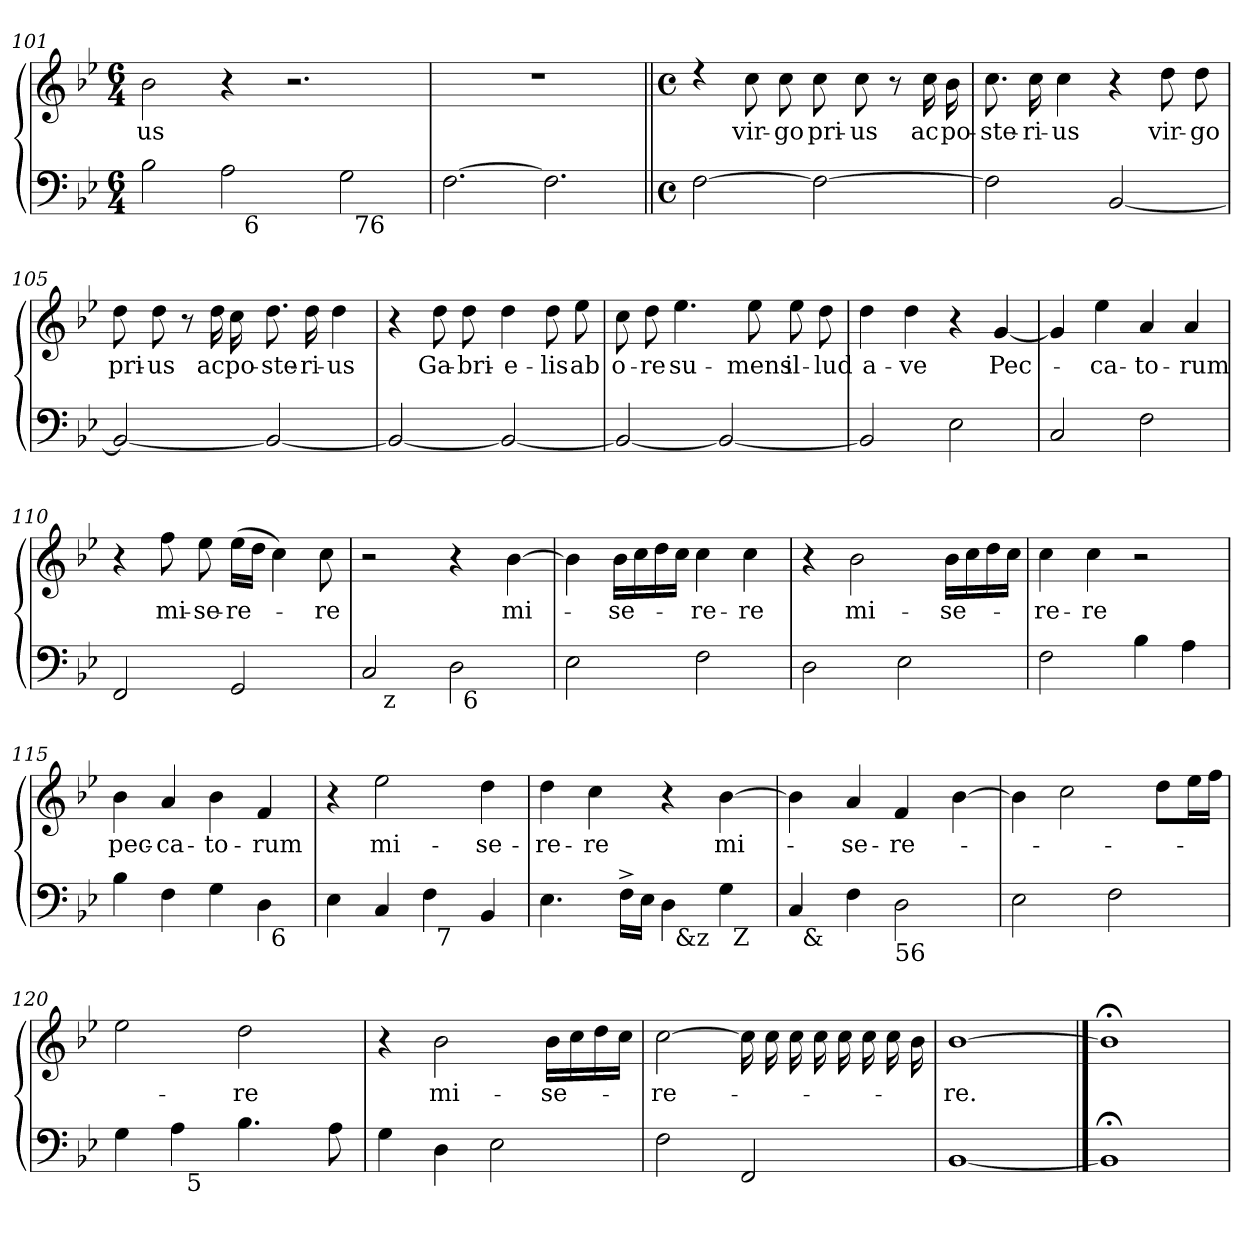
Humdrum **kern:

**kern	**kern	**text
*part2	*part1	*part1
*staff2	*staff1	*staff1
!!LO:LB:g=z
*clefF4	*clefG2	*
*k[b-e-]	*k[b-e-]	*
*B-:	*B-:	*
*M6/4	*M6/4	*
=101	=101	=101
!	!	!LO:LY:b
*^	*	*
*	*^	*	*
2B-\	2ryy	1ryy	2b-\	-us
2A\	16ryy	.	4r	.
!	!LO:TX:b:t=6	!	!	!
.	2...ryy	.	.	.
.	.	.	2.r	.
2G\	.	32ryy	.	.
!	!	!LO:TX:b:t=76	!	!
.	.	4...ryy	.	.
=102	=102	=102	=102	=102
!	!	!	!LO:N:vis=1	!
*v	*v	*v	*	*
[>2.F\	1.r	.
2.F\]	.	.
=103||	=103||	=103||
*M4/4	*M4/4	*
*met(c)	*met(c)	*
[>2F\	4rdd	.
!	!	!LO:LY:b
.	8cc\	vir-
!	!	!LO:LY:b:rj
.	8cc\	-go
!	!	!LO:LY:b
2F\_	8cc\	pri-
!	!	!LO:LY:b
.	8cc\	-us
.	8r	.
!	!	!LO:LY:b
.	16cc\	ac
!	!	!LO:LY:b
.	16b-\	po-
=104	=104	=104
!	!	!LO:LY:b
2F\]	8.cc\	-ste-
!	!	!LO:LY:b
.	16cc\	-ri-
!	!	!LO:LY:b:rj
.	4cc\	-us
[<2BB-/	4r	.
!	!	!LO:LY:b
.	8dd\	vir-
!	!	!LO:LY:b:rj
.	8dd\	-go
=105	=105	=105
!	!	!LO:LY:b
2BB-/_	8dd\	pri-
!	!	!LO:LY:b:rj
.	8dd\	-us
.	8r	.
!	!	!LO:LY:b
.	16dd\	ac
!	!	!LO:LY:b
.	16cc\	po-
!	!	!LO:LY:b:rj
2BB-/_	8.dd\	-ste-
!	!	!LO:LY:b
.	16dd\	-ri-
!	!	!LO:LY:b:rj
.	4dd\	-us
!!LO:LB:g=z
=106	=106	=106
2BB-/_	4r	.
!	!	!LO:LY:b
.	8dd\	Ga-
!	!	!LO:LY:b
.	8dd\	-bri-
!	!	!LO:LY:b
2BB-/_	4dd\	-e-
!	!	!LO:LY:b
.	8dd\	-lis
!	!	!LO:LY:b
.	8ee-\	ab
=107	=107	=107
!	!	!LO:LY:b
2BB-/_	8cc\	o-
!	!	!LO:LY:b
.	8dd\	-re
!	!	!LO:LY:b
.	4.ee-\	su-
2BB-/_	.	.
!	!	!LO:LY:b
.	8ee-\	-mens
!	!	!LO:LY:b
.	8ee-\	il-
!	!	!LO:LY:b:rj
.	8dd\	-lud
=108	=108	=108
!	!	!LO:LY:b
2BB-/]	4dd\	a-
!	!	!LO:LY:b
.	4dd\	-ve
2E-\	4r	.
!	!	!LO:LY:b
.	[<4g/	Pec-
=109	=109	=109
2C/	4g/]	.
!	!	!LO:LY:b
.	4ee-\	-ca-
!	!	!LO:LY:b
2F\	4a/	-to-
!	!	!LO:LY:b
.	4a/	-rum
=110	=110	=110
2FF/	4r	.
!	!	!LO:LY:b
.	8ff\	mi-
!	!	!LO:LY:b
.	8ee-\	-se-
!	!	!LO:LY:b
2GG/	(>16ee-\LL	-re-
.	16dd\JJ	.
.	4cc\)	.
!	!	!LO:LY:b
.	8cc\	-re
!!LO:LB:g=z
=111	=111	=111
*^	*	*
*	*^	*	*
2C/	16ryy	2ryy	2r	.
!	!LO:TX:b:t=z	!	!	!
.	2...ryy	.	.	.
2D\	.	32ryy	4r	.
!	!	!LO:TX:b:t=6	!	!
.	.	4...ryy	.	.
!	!	!	!	!LO:LY:b
.	.	.	[>4b-\	mi-
*v	*v	*v	*	*
=112	=112	=112
2E-\	4b-\]	.
!	!	!LO:LY:b
.	16b-\LL	-se-
.	16cc\	.
.	16dd\	.
.	16cc\JJ	.
!	!	!LO:LY:b
2F\	4cc\	-re-
!	!	!LO:LY:b
.	4cc\	-re
=113	=113	=113
2D\	4r	.
!	!	!LO:LY:b
.	2b-\	mi-
2E-\	.	.
!	!	!LO:LY:b
.	16b-\LL	-se-
.	16cc\	.
.	16dd\	.
.	16cc\JJ	.
=114	=114	=114
!	!	!LO:LY:b
2F\	4cc\	-re-
!	!	!LO:LY:b
.	4cc\	-re
4B-\	2r	.
4A\	.	.
=115	=115	=115
!	!	!LO:LY:b
*^	*	*
4B-\	2ryy	4b-\	pec-
!	!	!	!LO:LY:b
4F\	.	4a/	-ca-
!	!	!	!LO:LY:b
4G\	4ryy	4b-\	-to-
!	!	!	!LO:LY:b
4D\	32ryy	4f/	-rum
!	!LO:TX:b:t=6	!	!
.	8..ryy	.	.
!!LO:LB:g=z
=116	=116	=116	=116
4E-\	2ryy	4r	.
!	!	!	!LO:LY:b
4C/	.	2ee-\	mi-
4F\	32ryy	.	.
!	!LO:TX:b:t=7	!	!
.	4...ryy	.	.
!	!	!	!LO:LY:b
4BB-/	.	4dd\	-se-
=117	=117	=117	=117
!	!	!	!LO:LY:b
*	*^	*	*
4.E-\	2ryy	2ryy	4dd\	-re-
!	!	!	!	!LO:LY:b
.	.	.	4cc\	-re
16F^>\LL	.	.	.	.
16E-\JJ	.	.	.	.
4D\	32ryy	4ryy	4r	.
!	!LO:TX:b:t=&z	!	!	!
.	4...ryy	.	.	.
!	!	!	!	!LO:LY:b
4G\	.	32ryy	[>4b-\	mi-
!	!	!LO:TX:b:t=Z	!	!
.	.	8..ryy	.	.
*	*v	*v	*	*
=118	=118	=118	=118
4C/	32ryy	4b-\]	.
!	!LO:TX:b:t=&	!	!
.	2ryy	.	.
!	!	!	!LO:LY:b
4F\	.	4a/	-se-
!LO:TX:b:t=56	!	!	!
!	!	!	!LO:LY:b
2D\	.	4f/	-re-
.	4...ryy	.	.
.	.	[>4b-\	.
*v	*v	*	*
=119	=119	=119
2E-\	4b-\]	.
.	2cc\	.
2F\	.	.
.	8dd\L	.
.	16ee-\L	.
.	16ff\JJ	.
=120	=120	=120
*^	*	*
4G\	4ryy	2ee-\	.
4A\	32ryy	.	.
!	!LO:TX:b:t=5	!	!
.	2ryy	.	.
!	!	!	!LO:LY:b
4.B-\	.	2dd\	-re
.	8..ryy	.	.
8A\	.	.	.
*v	*v	*	*
!!LO:LB:g=z
=121	=121	=121
4G\	4r	.
!	!	!LO:LY:b
4D\	2b-\	mi-
2E-\	.	.
!	!	!LO:LY:b
.	16b-\LL	-se-
.	16cc\	.
.	16dd\	.
.	16cc\JJ	.
=122	=122	=122
!	!	!LO:LY:b
2F\	[>2cc\	-re-
2FF/	16cc\]	.
.	16cc\	.
.	16cc\	.
.	16cc\	.
.	16cc\	.
.	16cc\	.
.	16cc\	.
.	16b-\	.
=123	=123	=123
!	!	!LO:LY:b:rj
[1BB-	[1b-	-re.
==124	==124	==124
1BB-;]	1b-;<]	.
=	=	=
*-	*-	*-
